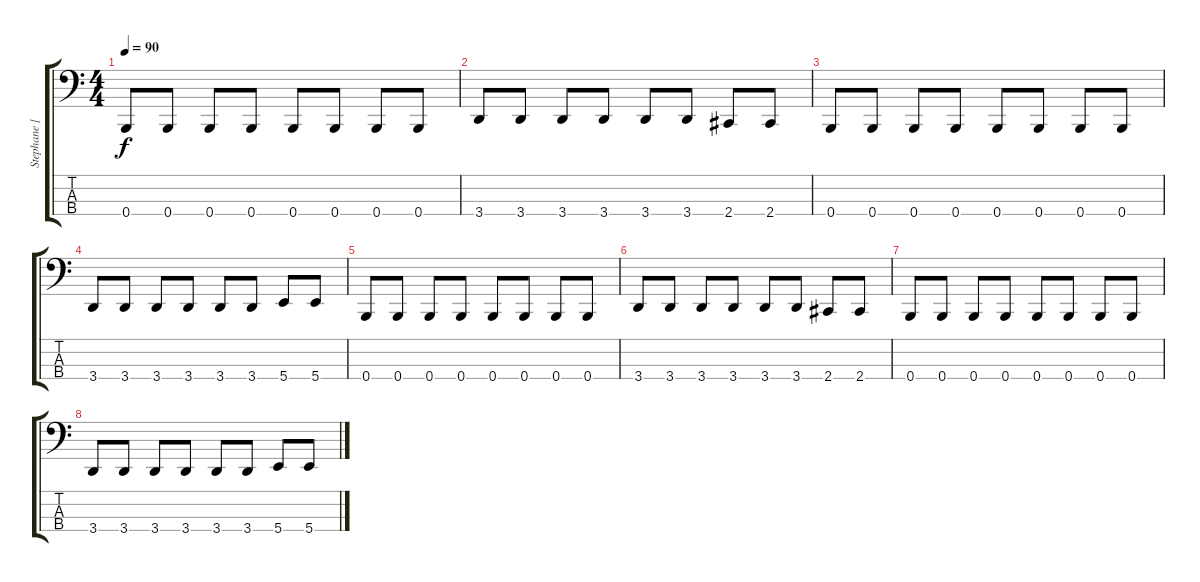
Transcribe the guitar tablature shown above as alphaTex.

\track ("Stephane [Bass]" "Stephane [") {instrument electricbasspick}
\staff {score tabs}
\tuning (D2 A1 E1 B0) {hide}
\ts (4 4)
\tempo 90
\clef f4
\ks c
0.4.8{dy f} 0.4.8 0.4.8 0.4.8 0.4.8 0.4.8 0.4.8 0.4.8 |
3.4.8 3.4.8 3.4.8 3.4.8 3.4.8 3.4.8 2.4.8 2.4.8 |
0.4.8 0.4.8 0.4.8 0.4.8 0.4.8 0.4.8 0.4.8 0.4.8 |
3.4.8 3.4.8 3.4.8 3.4.8 3.4.8 3.4.8 5.4.8 5.4.8 |
0.4.8 0.4.8 0.4.8 0.4.8 0.4.8 0.4.8 0.4.8 0.4.8 |
3.4.8 3.4.8 3.4.8 3.4.8 3.4.8 3.4.8 2.4.8 2.4.8 |
0.4.8 0.4.8 0.4.8 0.4.8 0.4.8 0.4.8 0.4.8 0.4.8 |
3.4.8 3.4.8 3.4.8 3.4.8 3.4.8 3.4.8 5.4.8 5.4.8
